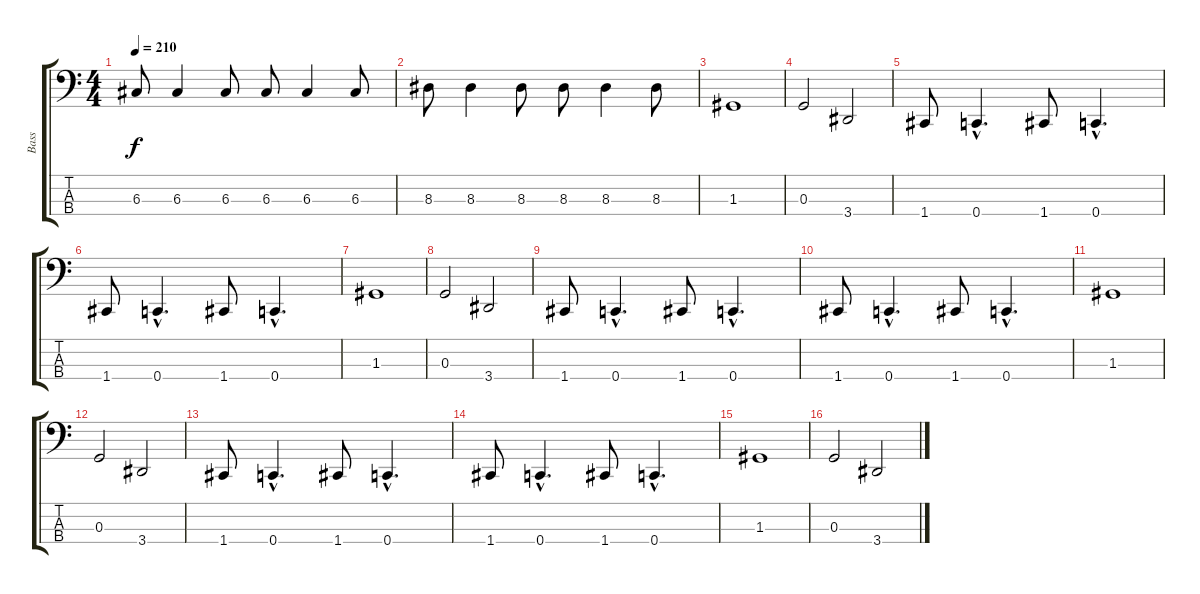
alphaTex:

\track ("Bass" "Bass") {instrument electricbasspick}
\staff {score tabs}
\tuning (F2 C2 G1 C1) {hide}
\ts (4 4)
\tempo 210
\clef f4
\ks c
6.3.8{dy f} 6.3.4 6.3.8 6.3.8 6.3.4 6.3.8 |
8.3.8 8.3.4 8.3.8 8.3.8 8.3.4 8.3.8 |
1.3.1 |
0.3.2 3.4.2 |
1.4.8 0.4{hac}.4{d} 1.4.8 0.4{hac}.4{d} |
1.4.8 0.4{hac}.4{d} 1.4.8 0.4{hac}.4{d} |
1.3.1 |
0.3.2 3.4.2 |
1.4.8 0.4{hac}.4{d} 1.4.8 0.4{hac}.4{d} |
1.4.8 0.4{hac}.4{d} 1.4.8 0.4{hac}.4{d} |
1.3.1 |
0.3.2 3.4.2 |
1.4.8 0.4{hac}.4{d} 1.4.8 0.4{hac}.4{d} |
1.4.8 0.4{hac}.4{d} 1.4.8 0.4{hac}.4{d} |
1.3.1 |
0.3.2 3.4.2
